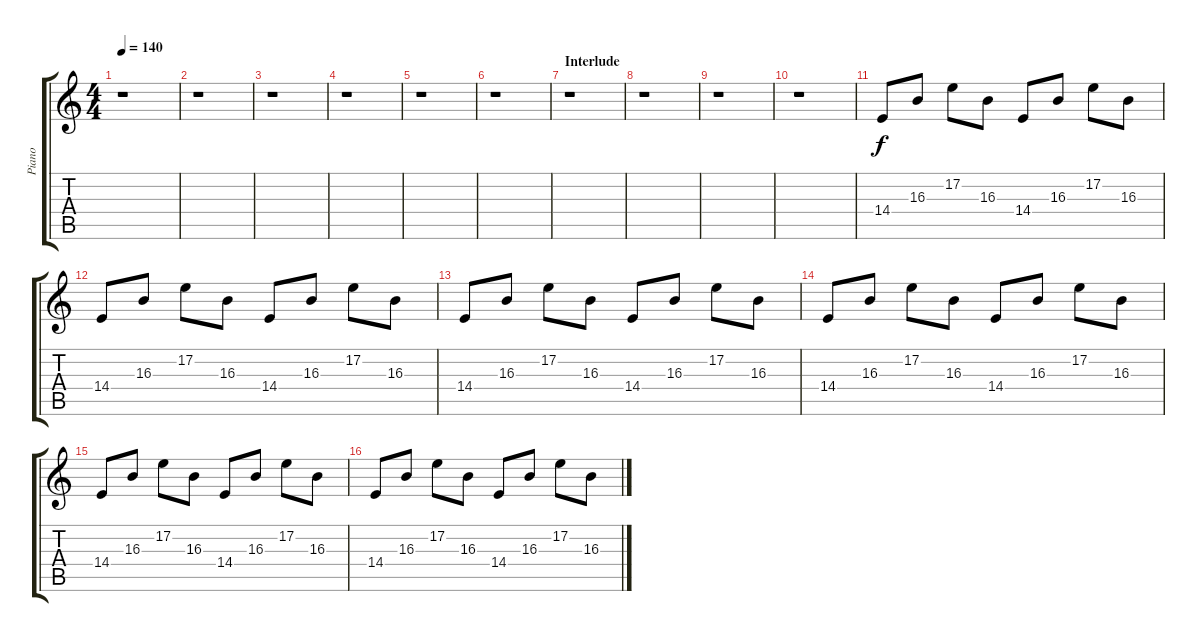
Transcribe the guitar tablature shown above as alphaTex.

\track ("Piano" "Piano") {instrument electricgrandpiano}
\staff {score tabs}
\tuning (E4 B3 G3 D3 A2 E2) {hide}
\ts (4 4)
\tempo 140
\clef g2
\ks c
r.1{dy f} |
r.1 |
r.1 |
r.1 |
r.1 |
r.1 |
\section ("" "Interlude")
r.1 |
r.1 |
r.1 |
r.1 |
14.4.8 16.3.8 17.2.8 16.3.8 14.4.8 16.3.8 17.2.8 16.3.8 |
14.4.8 16.3.8 17.2.8 16.3.8 14.4.8 16.3.8 17.2.8 16.3.8 |
14.4.8 16.3.8 17.2.8 16.3.8 14.4.8 16.3.8 17.2.8 16.3.8 |
14.4.8 16.3.8 17.2.8 16.3.8 14.4.8 16.3.8 17.2.8 16.3.8 |
14.4.8 16.3.8 17.2.8 16.3.8 14.4.8 16.3.8 17.2.8 16.3.8 |
14.4.8 16.3.8 17.2.8 16.3.8 14.4.8 16.3.8 17.2.8 16.3.8
